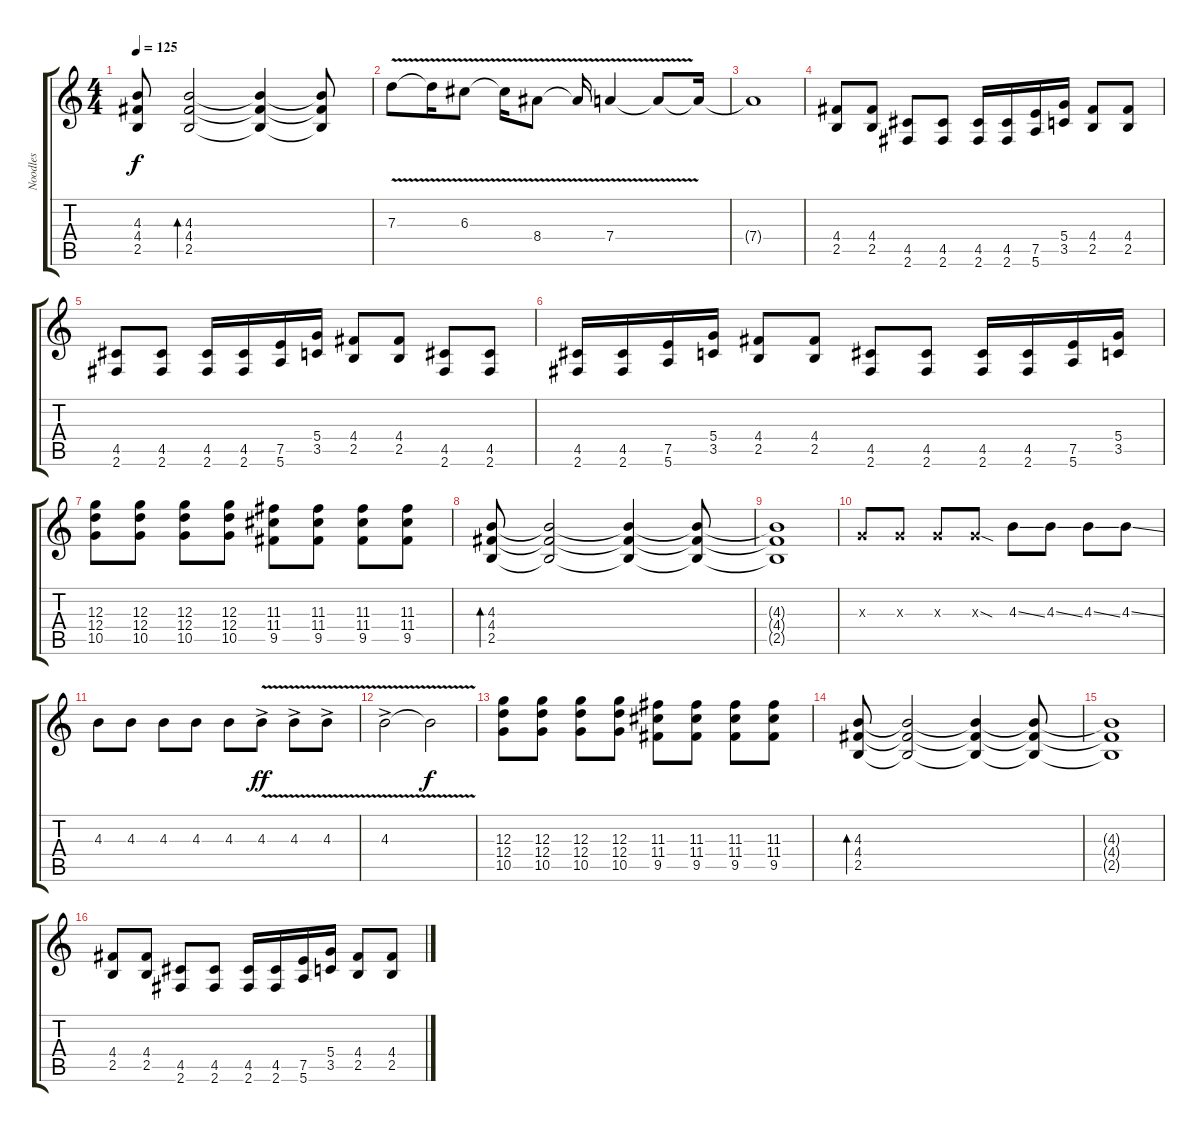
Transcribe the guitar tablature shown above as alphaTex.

\track ("Noodles" "Noodles") {instrument overdrivenguitar}
\staff {score tabs}
\tuning (E4 B3 G3 D3 A2 E2) {hide}
\ts (4 4)
\tempo 125
\clef g2
\ks c
(4.3 4.4 2.5).8{dy f instrument overdrivenguitar} (4.3 4.4 2.5).2{bd 60} (4.3{t} 4.4{t} 2.5{t}).4 (4.3{t} 4.4{t} 2.5{t}).8 |
7.3{v}.8 7.3{t}.16 6.3{v}.8 6.3{t}.16 8.4{v}.8 8.4{t}.16 7.4{v}.4 7.4{t}.8 7.4{t}.16 |
7.4{t}.1 |
(4.4 2.5).8{instrument electricguitarmuted} (4.4 2.5).8 (4.5 2.6).8 (4.5 2.6).8 (4.5 2.6).16 (4.5 2.6).16 (7.5 5.6).16 (5.4 3.5).16 (4.4 2.5).8 (4.4 2.5).8 |
(4.5 2.6).8 (4.5 2.6).8 (4.5 2.6).16 (4.5 2.6).16 (7.5 5.6).16 (5.4 3.5).16 (4.4 2.5).8 (4.4 2.5).8 (4.5 2.6).8 (4.5 2.6).8 |
(4.5 2.6).16 (4.5 2.6).16 (7.5 5.6).16 (5.4 3.5).16 (4.4 2.5).8 (4.4 2.5).8 (4.5 2.6).8 (4.5 2.6).8 (4.5 2.6).16 (4.5 2.6).16 (7.5 5.6).16 (5.4 3.5).16 |
(12.3 12.4 10.5).8{instrument overdrivenguitar} (12.3 12.4 10.5).8 (12.3 12.4 10.5).8 (12.3 12.4 10.5).8 (11.3 11.4 9.5).8 (11.3 11.4 9.5).8 (11.3 11.4 9.5).8 (11.3 11.4 9.5).8 |
(4.3 4.4 2.5).8{bd 60} (4.3{t} 4.4{t} 2.5{t}).2 (4.3{t} 4.4{t} 2.5{t}).4 (4.3{t} 4.4{t} 2.5{t}).8 |
(4.3{t} 4.4{t} 2.5{t}).1 |
0.3{x}.8 0.3{x}.8 0.3{x}.8 0.3{sod x}.8 4.3{ss}.8 4.3{ss}.8 4.3{ss}.8 4.3{ss}.8 |
4.3.8 4.3.8 4.3.8 4.3.8 4.3.8 4.3{v ac}.8{dy ff} 4.3{v ac}.8 4.3{v ac}.8 |
4.3{v ac}.2 4.3{t}.2{dy f} |
(12.3 12.4 10.5).8{instrument overdrivenguitar} (12.3 12.4 10.5).8 (12.3 12.4 10.5).8 (12.3 12.4 10.5).8 (11.3 11.4 9.5).8 (11.3 11.4 9.5).8 (11.3 11.4 9.5).8 (11.3 11.4 9.5).8 |
(4.3 4.4 2.5).8{bd 60} (4.3{t} 4.4{t} 2.5{t}).2 (4.3{t} 4.4{t} 2.5{t}).4 (4.3{t} 4.4{t} 2.5{t}).8 |
(4.3{t} 4.4{t} 2.5{t}).1 |
(4.4 2.5).8{instrument electricguitarmuted} (4.4 2.5).8 (4.5 2.6).8 (4.5 2.6).8 (4.5 2.6).16 (4.5 2.6).16 (7.5 5.6).16 (5.4 3.5).16 (4.4 2.5).8 (4.4 2.5).8
